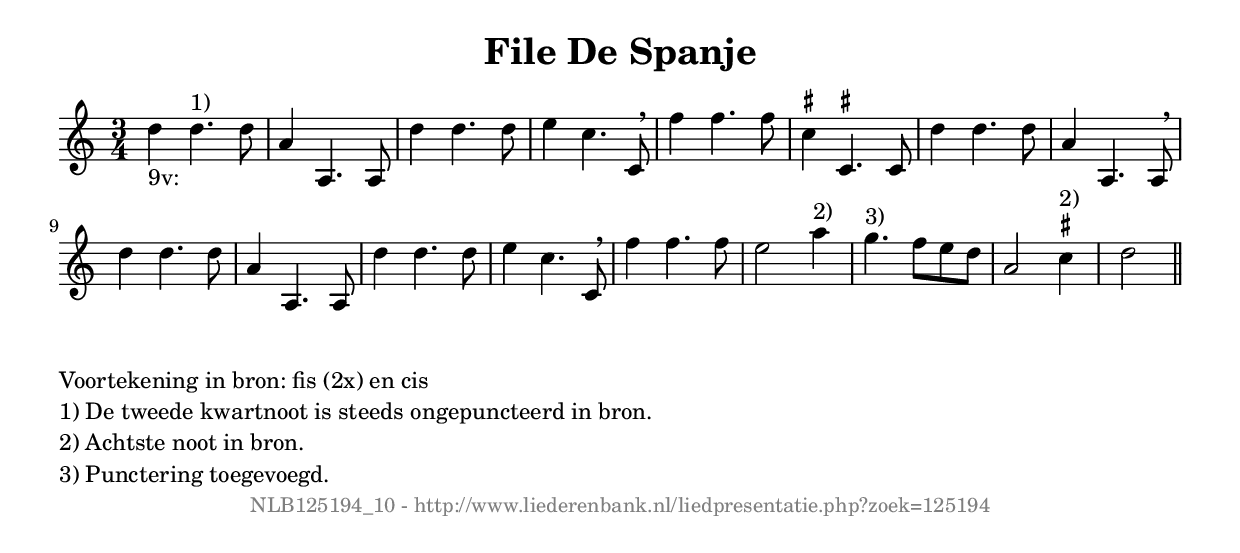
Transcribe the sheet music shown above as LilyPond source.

%
% produced by wce2krn 1.64 (7 June 2014)
%
\version"2.16"
#(append! paper-alist '(("long" . (cons (* 210 mm) (* 2000 mm)))))
#(set-default-paper-size "long")
sb = {\breathe}
mBreak = {\breathe }
bBreak = {\breathe }
x = {\once\override NoteHead #'style = #'cross }
gl=\glissando
itime={\override Staff.TimeSignature #'stencil = ##f }
ficta = {\once\set suggestAccidentals = ##t}
fine = {\once\override Score.RehearsalMark #'self-alignment-X = #1 \mark \markup {\italic{Fine}}}
dc = {\once\override Score.RehearsalMark #'self-alignment-X = #1 \mark \markup {\italic{D.C.}}}
dcf = {\once\override Score.RehearsalMark #'self-alignment-X = #1 \mark \markup {\italic{D.C. al Fine}}}
dcc = {\once\override Score.RehearsalMark #'self-alignment-X = #1 \mark \markup {\italic{D.C. al Coda}}}
ds = {\once\override Score.RehearsalMark #'self-alignment-X = #1 \mark \markup {\italic{D.S.}}}
dsf = {\once\override Score.RehearsalMark #'self-alignment-X = #1 \mark \markup {\italic{D.S. al Fine}}}
dsc = {\once\override Score.RehearsalMark #'self-alignment-X = #1 \mark \markup {\italic{D.S. al Coda}}}
pv = {\set Score.repeatCommands = #'((volta "1"))}
sv = {\set Score.repeatCommands = #'((volta "2"))}
tv = {\set Score.repeatCommands = #'((volta "3"))}
qv = {\set Score.repeatCommands = #'((volta "4"))}
xv = {\set Score.repeatCommands = #'((volta #f))}
\header{ tagline = ""
title = "File De Spanje"
}
\score {{
\key a \minor
\relative g'
{
\set melismaBusyProperties = #'()
\time 3/4
\tempo 4=120
\override Score.MetronomeMark #'transparent = ##t
\override Score.RehearsalMark #'break-visibility = #(vector #t #t #f)
d'4_"9v:" d4.^"1)" d8 a4 a,4. a8 d'4 d4. d8 e4 c4. c,8 \sb f'4 f4. f8 \ficta cis4 \ficta cis,4. \ficta cis8 d'4 d4. d8 a4 a,4. a8 \mBreak \bar "|"
d'4 d4. d8 a4 a,4. a8 d'4 d4. d8 e4 c4. c,8 \sb f'4 f4. f8 e2 a4^"2)" g4.^"3)" f8 e d a2 \ficta cis4^"2)" d2 \bar "||"
 }}
 \midi { }
 \layout {
            indent = 0.0\cm
}
}
\markup { \wordwrap-string #" 
Voortekening in bron: fis (2x) en cis

1) De tweede kwartnoot is steeds ongepuncteerd in bron.

2) Achtste noot in bron.

3) Punctering toegevoegd.
"}
\markup { \vspace #0 } \markup { \with-color #grey \fill-line { \center-column { \smaller "NLB125194_10 - http://www.liederenbank.nl/liedpresentatie.php?zoek=125194" } } }
